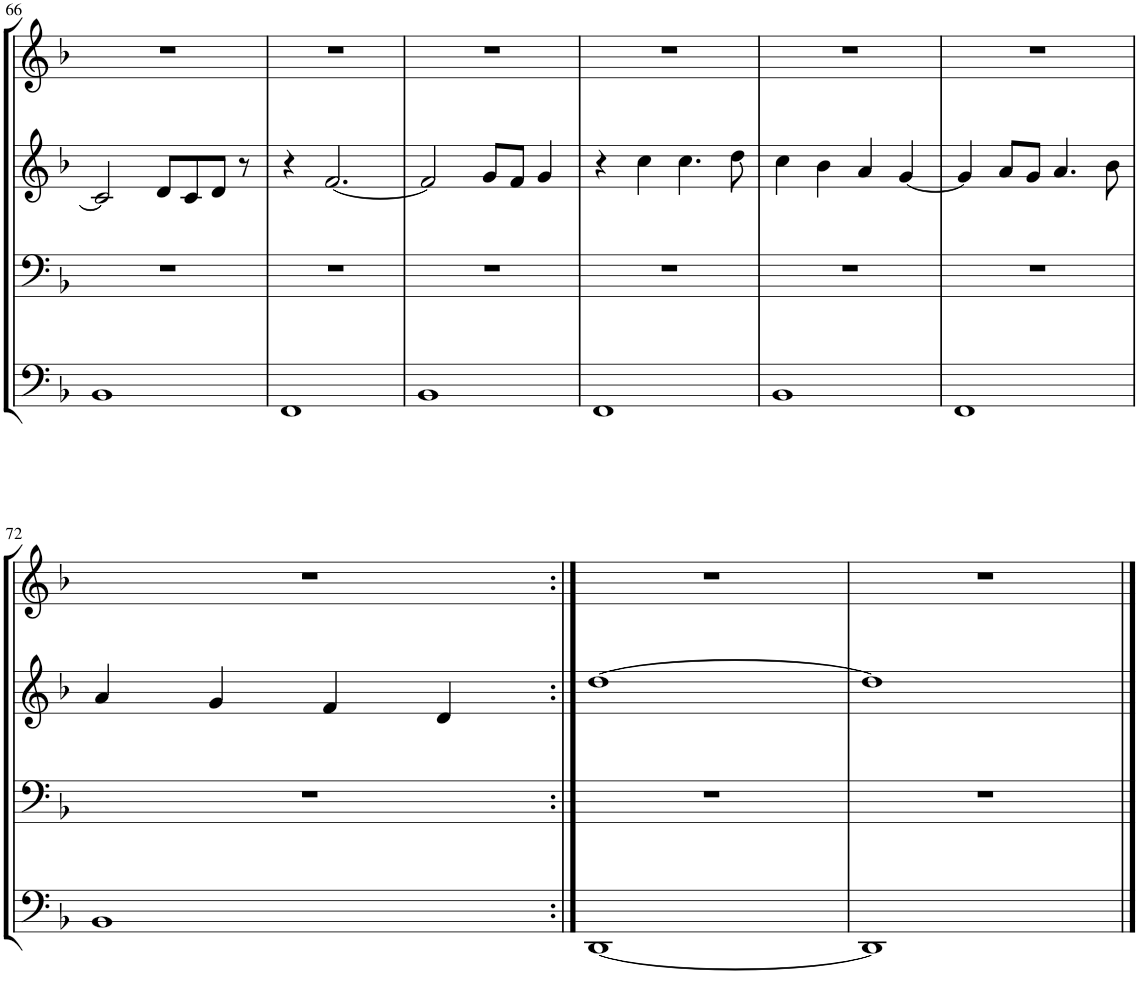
**kern	**kern	**kern	**kern
*part4	*part3	*part2	*part1
*staff4	*staff3	*staff2	*staff1
*I"Tuba	*I"Trombone	*I"Bb Trumpet 2	*I"Bb Trumpet 1
*I'Tba	*I'Trb	*I'Tpt	*I'Tpt
!!LO:PB:g=z
*clefF4	*clefF4	*clefG2	*clefG2
*	*	*ITrd1c2	*ITrd1c2
*k[b-]	*k[b-]	*k[b-]	*k[b-]
*M4/4	*M4/4	*M4/4	*M4/4
=66	=66	=66	=66
1BB-	1r	2c/]	1r
.	.	8d/L	.
.	.	8c/	.
.	.	8d/J	.
.	.	8r	.
=67	=67	=67	=67
1FF	1r	4r	1r
.	.	[2.f/	.
=68	=68	=68	=68
1BB-	1r	2f/]	1r
.	.	8g/L	.
.	.	8f/J	.
.	.	4g/	.
=69	=69	=69	=69
1FF	1r	4r	1r
.	.	4cc\	.
.	.	4.cc\	.
.	.	8dd\	.
=70	=70	=70	=70
1BB-	1r	4cc\	1r
.	.	4b-\	.
.	.	4a/	.
.	.	[4g/	.
=71	=71	=71	=71
1FF	1r	4g/]	1r
.	.	8a/L	.
.	.	8g/J	.
.	.	4.a/	.
.	.	8b-\	.
!!LO:LB:g=z
=72	=72	=72	=72
1BB-	1r	4a/	1r
.	.	4g/	.
.	.	4f/	.
.	.	4d/	.
=73:|!	=73:|!	=73:|!	=73:|!
[1DD	1r	[1dd	1r
=74	=74	=74	=74
1DD]	1r	1dd]	1r
==	==	==	==
*-	*-	*-	*-
